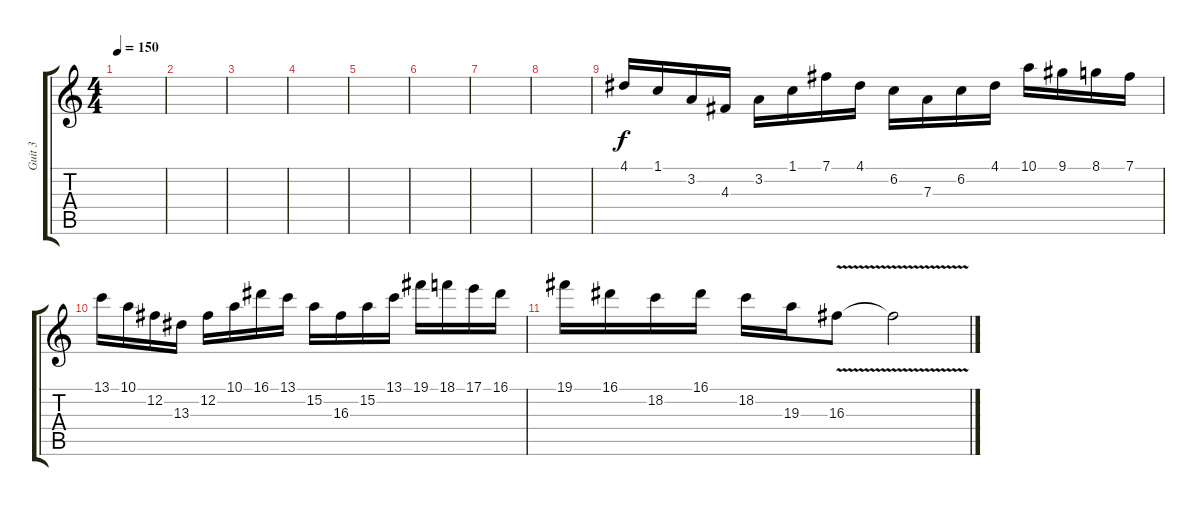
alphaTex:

\track ("Guit 3" "Guit 3") {instrument distortionguitar}
\staff {score tabs}
\tuning (B3 Gb3 D3 A2 E2 B1) {hide}
\ts (4 4)
\tempo 150
\clef g2
\ks c
|
|
|
|
|
|
|
|
4.1.16 1.1.16 3.2.16 4.3.16 3.2.16 1.1.16 7.1.16 4.1.16 6.2.16 7.3.16 6.2.16 4.1.16 10.1.16 9.1.16 8.1.16 7.1.16 |
13.1.16 10.1.16 12.2.16 13.3.16 12.2.16 10.1.16 16.1.16 13.1.16 15.2.16 16.3.16 15.2.16 13.1.16 19.1.16 18.1.16 17.1.16 16.1.16 |
19.1.16 16.1.16 18.2.16 16.1.16 18.2.16 19.3.16 16.3{v}.8 16.3{t}.2
